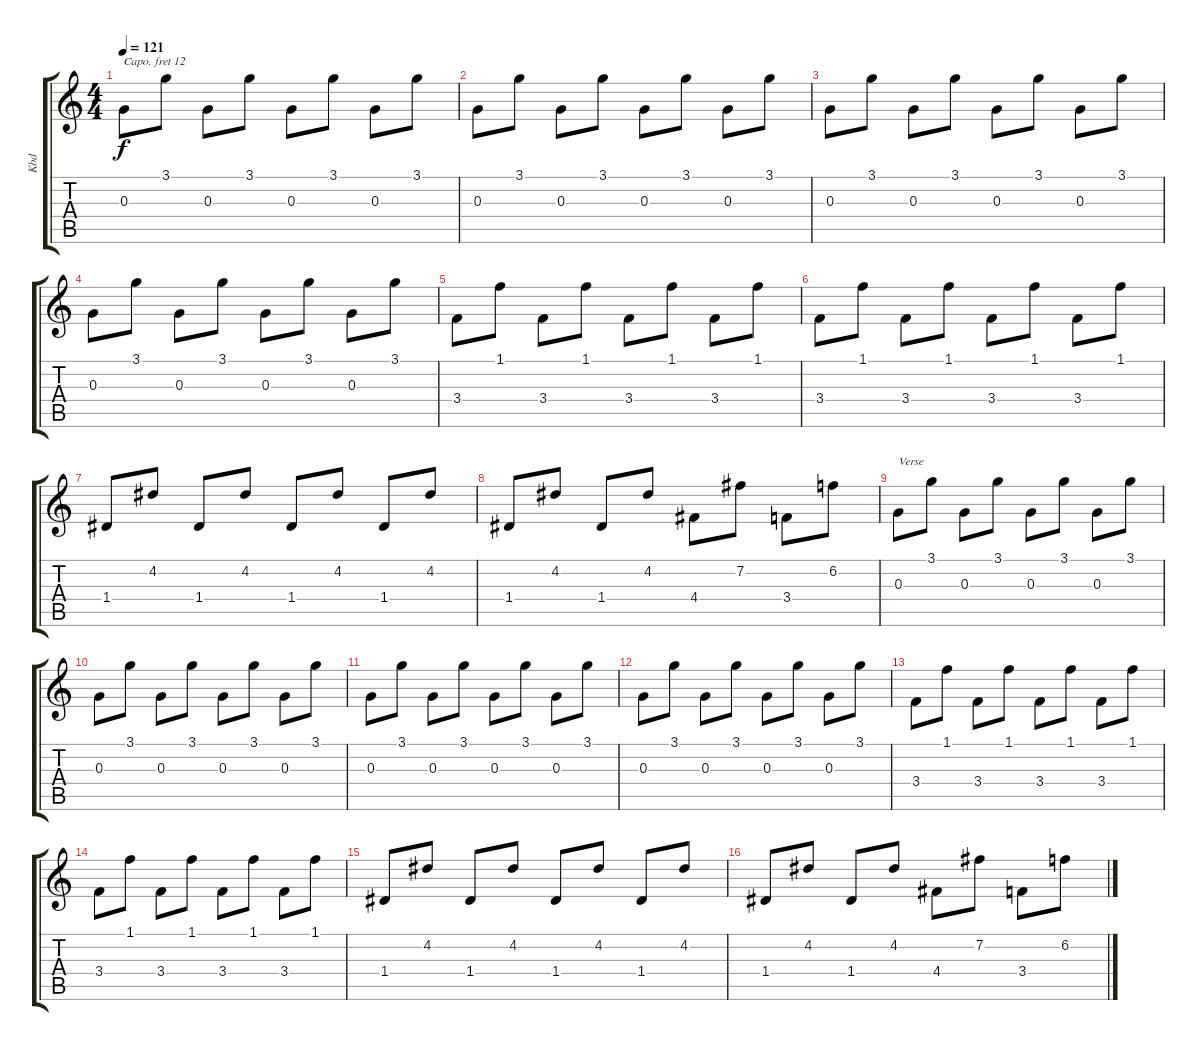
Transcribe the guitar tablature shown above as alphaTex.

\track ("Kbd" "Kbd") {instrument rockorgan}
\staff {score tabs}
\capo 12
\tuning (E4 B3 G3 D3 A2 E2) {hide}
\ts (4 4)
\tempo 121
\clef g2
\ks c
0.3.8{dy f} 3.1.8 0.3.8 3.1.8 0.3.8 3.1.8 0.3.8 3.1.8 |
0.3.8 3.1.8 0.3.8 3.1.8 0.3.8 3.1.8 0.3.8 3.1.8 |
0.3.8 3.1.8 0.3.8 3.1.8 0.3.8 3.1.8 0.3.8 3.1.8 |
0.3.8 3.1.8 0.3.8 3.1.8 0.3.8 3.1.8 0.3.8 3.1.8 |
3.4.8 1.1.8 3.4.8 1.1.8 3.4.8 1.1.8 3.4.8 1.1.8 |
3.4.8 1.1.8 3.4.8 1.1.8 3.4.8 1.1.8 3.4.8 1.1.8 |
1.4.8 4.2.8 1.4.8 4.2.8 1.4.8 4.2.8 1.4.8 4.2.8 |
1.4.8 4.2.8 1.4.8 4.2.8 4.4.8 7.2.8 3.4.8 6.2.8 |
0.3.8{txt "Verse"} 3.1.8 0.3.8 3.1.8 0.3.8 3.1.8 0.3.8 3.1.8 |
0.3.8 3.1.8 0.3.8 3.1.8 0.3.8 3.1.8 0.3.8 3.1.8 |
0.3.8 3.1.8 0.3.8 3.1.8 0.3.8 3.1.8 0.3.8 3.1.8 |
0.3.8 3.1.8 0.3.8 3.1.8 0.3.8 3.1.8 0.3.8 3.1.8 |
3.4.8 1.1.8 3.4.8 1.1.8 3.4.8 1.1.8 3.4.8 1.1.8 |
3.4.8 1.1.8 3.4.8 1.1.8 3.4.8 1.1.8 3.4.8 1.1.8 |
1.4.8 4.2.8 1.4.8 4.2.8 1.4.8 4.2.8 1.4.8 4.2.8 |
1.4.8 4.2.8 1.4.8 4.2.8 4.4.8 7.2.8 3.4.8 6.2.8
